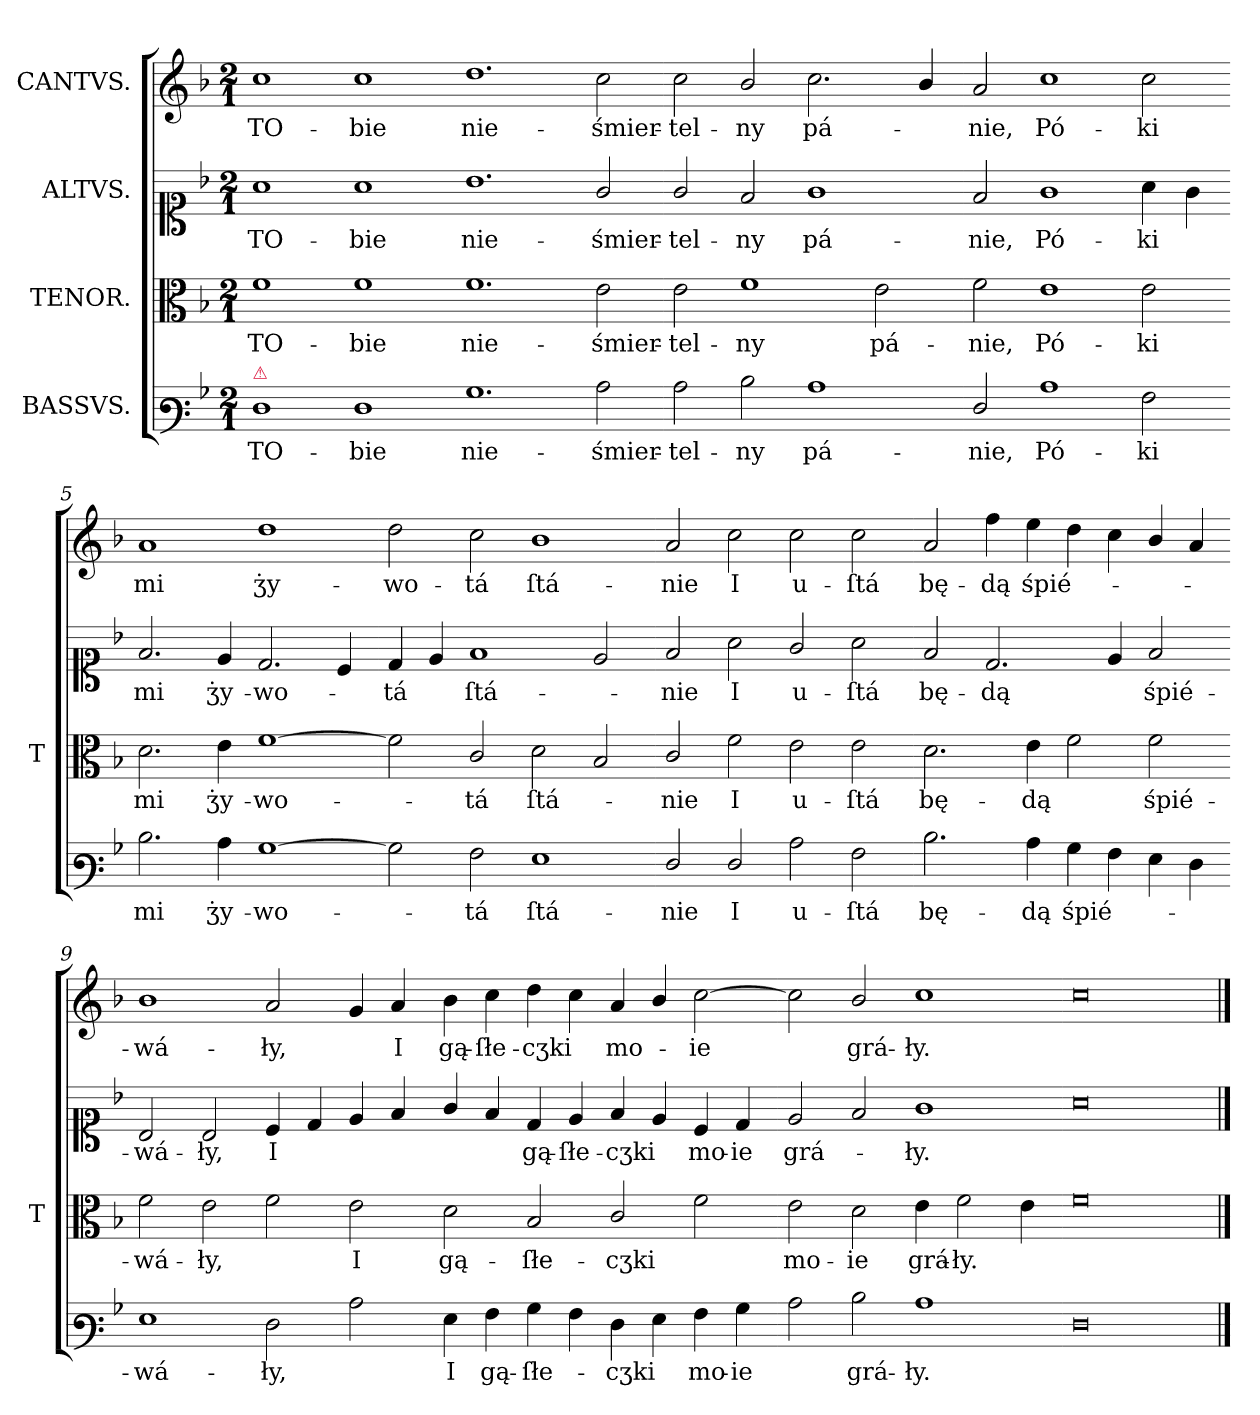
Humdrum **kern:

**kern	**text	**kern	**text	**kern	**text	**kern	**text
*part4	*part4	*part3	*part3	*part2	*part2	*part1	*part1
*staff4	*staff4	*staff3	*staff3	*staff2	*staff2	*staff1	*staff1
*I"BASSVS.	*	*I"TENOR.	*	*I"ALTVS.	*	*I"CANTVS.	*
*	*	*I'T	*	*	*	*	*
*clefF3	*	*clefC3	*	*clefC1	*	*clefG2	*
*k[b-]	*	*k[b-]	*	*k[b-]	*	*k[b-]	*
*F:	*	*F:	*	*F:	*	*F:	*
*M2/1	*	*M2/1	*	*M2/1	*	*M2/1	*
*MM300	*	*MM300	*	*MM300	*	*MM300	*
=1	=1	=1	=1	=1	=1	=1	=1
!LO:TX:a:color=crimson:t=⚠	!	!	!	!	!	!	!
1F\	TO-	1f\	TO-	1a\	TO-	1cc\	TO-
1F\	-bie	1f\	-bie	1a\	-bie	1cc\	-bie
=2-	=2-	=2-	=2-	=2-	=2-	=2-	=2-
1.B-\	nie-	1.f\	nie-	1.b-\	nie-	1.dd\	nie-
2c\	-śmier-	2e\	-śmier-	2g/	-śmier-	2cc\	-śmier-
=3-	=3-	=3-	=3-	=3-	=3-	=3-	=3-
2c\	-tel-	2e\	-tel-	2g/	-tel-	2cc\	-tel-
2d\	-ny	1f\	-ny	2f/	-ny	2b-/	-ny
1c\	pá-	.	.	1g\	pá-	2.cc\	pá-
.	.	2e\	pá-	.	.	.	.
.	.	.	.	.	.	4b-/	.
=4-	=4-	=4-	=4-	=4-	=4-	=4-	=4-
2F/	-nie,	2f\	-nie,	2f/	-nie,	2a/	-nie,
1c\	Pó-	1e\	Pó-	1g\	Pó-	1cc\	Pó-
2A\	-ki	2e\	-ki	4a\	-ki	2cc\	-ki
.	.	.	.	4g\	.	.	.
=5-	=5-	=5-	=5-	=5-	=5-	=5-	=5-
2.d\	mi	2.d\	mi	2.f/	mi	1a/	mi
4c\	ʒ̇y-	4e\	ʒ̇y-	4e/	ʒ̇y-	.	.
[1B-\	-wo-	[1f\	-wo-	2.d/	-wo-	1dd\	ʒ̇y-
.	.	.	.	4c/	.	.	.
=6-	=6-	=6-	=6-	=6-	=6-	=6-	=6-
2B-\]	.	2f\]	.	4d/	-tá	2dd\	-wo-
.	.	.	.	4e/	.	.	.
2A\	-tá	2c/	-tá	1f/	ſtá-	2cc\	-tá
1G\	ſtá-	2d\	ſtá-	.	.	1b-\	ſtá-
.	.	2B-/	.	2e/	.	.	.
=7-	=7-	=7-	=7-	=7-	=7-	=7-	=7-
2F/	-nie	2c/	-nie	2f/	-nie	2a/	-nie
2F/	I	2f\	I	2a\	I	2cc\	I
2c\	u-	2e\	u-	2g/	u-	2cc\	u-
2A\	-ſtá	2e\	-ſtá	2a\	-ſtá	2cc\	-ſtá
=8-	=8-	=8-	=8-	=8-	=8-	=8-	=8-
2.d\	bę-	2.d\	bę-	2f/	bę-	2a/	bę-
.	.	.	.	2.d/	-dą	4ff\	-dą
4c\	-dą	4e\	-dą	.	.	4ee\	śpié-
4B-\	śpié-	2f\	.	.	.	4dd\	.
4A\	.	.	.	4e/	.	4cc\	.
4G\	.	2f\	śpié-	2f/	śpié-	4b-/	.
4F\	.	.	.	.	.	4a/	.
=9-	=9-	=9-	=9-	=9-	=9-	=9-	=9-
1G\	-wá-	2f\	-wá-	2B-/	-wá-	1b-\	-wá-
.	.	2e\	-ły,	2B-/	-ły,	.	.
2F\	-ły,	2f\	.	4c/	I	2a/	-ły,
.	.	.	.	4d/	.	.	.
2c\	.	2e\	I	4e/	.	4g/	.
.	.	.	.	4f/	.	4a/	I
=10-	=10-	=10-	=10-	=10-	=10-	=10-	=10-
4G\	I	2d\	gą-	4g/	.	4b-\	gą-
4A\	gą-	.	.	4f/	.	4cc\	-ſłe-
4B-\	-ſłe-	2B-/	-ſłe-	4d/	gą-	4dd\	-cʒki
4A\	.	.	.	4e/	-ſłe-	4cc\	.
4F\	-cʒki	2c/	-cʒki	4f/	-cʒki	4a/	mo-
4G\	.	.	.	4e/	.	4b-/	.
4A\	mo-	2f\	.	4c/	mo-	[2cc\	-ie
4B-\	-ie	.	.	4d/	-ie	.	.
=11-	=11-	=11-	=11-	=11-	=11-	=11-	=11-
2c\	.	2e\	mo-	2e/	grá-	2cc\]	.
2d\	grá-	2d\	-ie	2f/	.	2b-/	grá-
1c\	-ły.	4e\	grá-	1g\	-ły.	1cc\	-ły.
.	.	2f\	-ły.	.	.	.	.
.	.	4e\	.	.	.	.	.
=12-	=12-	=12-	=12-	=12-	=12-	=12-	=12-
0F\	.	0f\	.	0a\	.	0cc\	.
==	==	==	==	==	==	==	==
*-	*-	*-	*-	*-	*-	*-	*-
